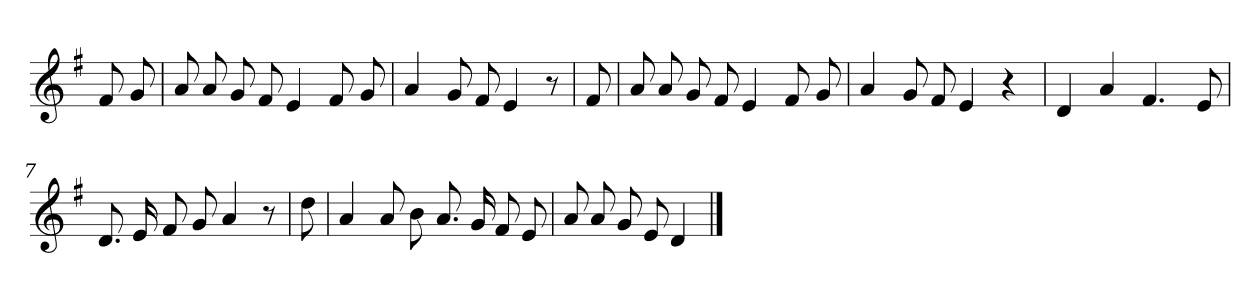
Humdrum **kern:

**kern
*part1
*staff1
*clefG2
*k[f#]
=
8f#
8g
=1
8a
8a
8g
8f#
4e
8f#
8g
=2
4a
8g
8f#
4e
8r
=3
8f#
=4
8a
8a
8g
8f#
4e
8f#
8g
=5
4a
8g
8f#
4e
4r
=6
4d
4a
4.f#
8e
=7
8.d
16e
8f#
8g
4a
8r
=8
8dd
=9
4a
8a
8b
8.a
16g
8f#
8e
=10
8a
8a
8g
8e
4d
==
*-
